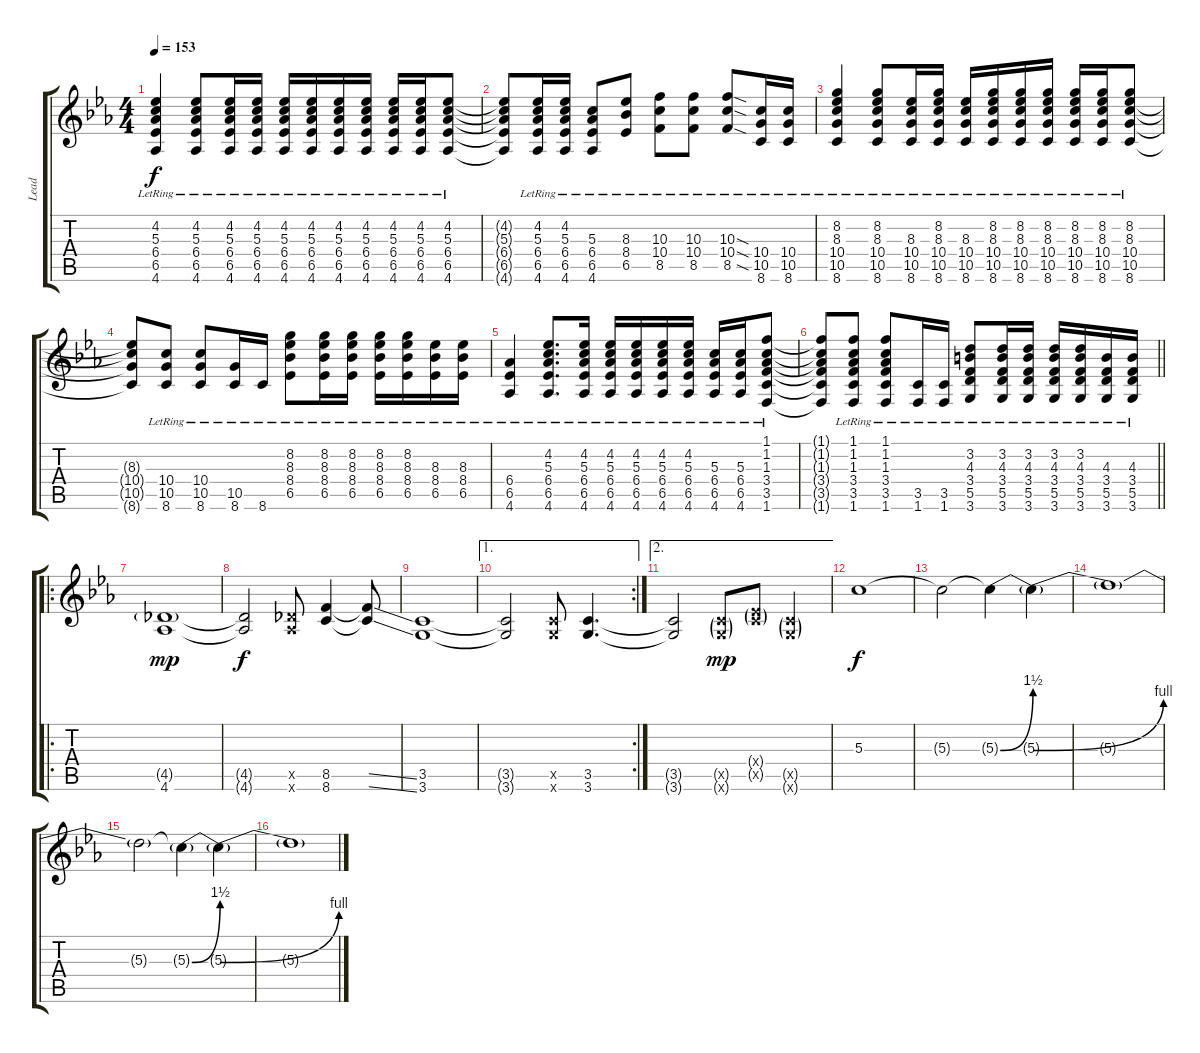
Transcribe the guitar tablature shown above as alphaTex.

\track ("Lead" "Lead") {instrument overdrivenguitar}
\staff {score tabs}
\tuning (E4 B3 G3 D3 A2 E2) {hide}
\ts (4 4)
\tempo 153
\clef g2
\ks eb
(4.2{lr} 5.3{lr} 6.4{lr} 6.5{lr} 4.6{lr}).4{dy f} (4.2{lr} 5.3{lr} 6.4{lr} 6.5{lr} 4.6{lr}).8 (4.2{lr} 5.3{lr} 6.4{lr} 6.5{lr} 4.6{lr}).16 (4.2{lr} 5.3{lr} 6.4{lr} 6.5{lr} 4.6{lr}).16 (4.2{lr} 5.3{lr} 6.4{lr} 6.5{lr} 4.6{lr}).16 (4.2{lr} 5.3{lr} 6.4{lr} 6.5{lr} 4.6{lr}).16 (4.2{lr} 5.3{lr} 6.4{lr} 6.5{lr} 4.6{lr}).16 (4.2{lr} 5.3{lr} 6.4{lr} 6.5{lr} 4.6{lr}).16 (4.2{lr} 5.3{lr} 6.4{lr} 6.5{lr} 4.6{lr}).16 (4.2{lr} 5.3{lr} 6.4{lr} 6.5{lr} 4.6{lr}).16 (4.2{lr} 5.3{lr} 6.4{lr} 6.5{lr} 4.6{lr}).8 |
(4.2{t} 5.3{t} 6.4{t} 6.5{t} 4.6{t}).8 (4.2{lr} 5.3{lr} 6.4{lr} 6.5{lr} 4.6{lr}).16 (4.2{lr} 5.3{lr} 6.4{lr} 6.5{lr} 4.6{lr}).16 (5.3{lr} 6.4{lr} 6.5{lr} 4.6{lr}).8 (8.3{lr} 8.4{lr} 6.5{lr}).8 (10.3{lr} 10.4{lr} 8.5{lr}).8 (10.3{lr} 10.4{lr} 8.5{lr}).8 (10.3{sod lr} 10.4{sod lr} 8.5{sod lr}).8 (10.4{lr} 10.5{lr} 8.6{lr}).16 (10.4{lr} 10.5{lr} 8.6{lr}).16 |
(8.2{lr} 8.3{lr} 10.4{lr} 10.5{lr} 8.6{lr}).4 (8.2{lr} 8.3{lr} 10.4{lr} 10.5{lr} 8.6{lr}).8 (8.3{lr} 10.4{lr} 10.5{lr} 8.6{lr}).16 (8.2{lr} 8.3{lr} 10.4{lr} 10.5{lr} 8.6{lr}).16 (8.3{lr} 10.4{lr} 10.5{lr} 8.6{lr}).16 (8.2{lr} 8.3{lr} 10.4{lr} 10.5{lr} 8.6{lr}).16 (8.2{lr} 8.3{lr} 10.4{lr} 10.5{lr} 8.6{lr}).16 (8.2{lr} 8.3{lr} 10.4{lr} 10.5{lr} 8.6{lr}).16 (8.2{lr} 8.3{lr} 10.4{lr} 10.5{lr} 8.6{lr}).16 (8.2{lr} 8.3{lr} 10.4{lr} 10.5{lr} 8.6{lr}).16 (8.2{lr} 8.3{lr} 10.4{lr} 10.5{lr} 8.6{lr}).8 |
(8.3{t} 10.4{t} 10.5{t} 8.6{t}).8 (10.4{lr} 10.5{lr} 8.6{lr}).8 (10.4{lr} 10.5{lr} 8.6{lr}).8 (10.5{lr} 8.6{lr}).16 8.6{lr}.16 (8.2{lr} 8.3{lr} 8.4{lr} 6.5{lr}).8 (8.2{lr} 8.3{lr} 8.4{lr} 6.5{lr}).16 (8.2{lr} 8.3{lr} 8.4{lr} 6.5{lr}).16 (8.2{lr} 8.3{lr} 8.4{lr} 6.5{lr}).16 (8.2{lr} 8.3{lr} 8.4{lr} 6.5{lr}).16 (8.3{lr} 8.4{lr} 6.5{lr}).16 (8.3{lr} 8.4{lr} 6.5{lr}).16 |
(6.4{lr} 6.5{lr} 4.6{lr}).4 (4.2{lr} 5.3{lr} 6.4{lr} 6.5{lr} 4.6{lr}).8{d} (4.2{lr} 5.3{lr} 6.4{lr} 6.5{lr} 4.6{lr}).16 (4.2{lr} 5.3{lr} 6.4{lr} 6.5{lr} 4.6{lr}).16 (4.2{lr} 5.3{lr} 6.4{lr} 6.5{lr} 4.6{lr}).16 (4.2{lr} 5.3{lr} 6.4{lr} 6.5{lr} 4.6{lr}).16 (4.2{lr} 5.3{lr} 6.4{lr} 6.5{lr} 4.6{lr}).16 (5.3{lr} 6.4{lr} 6.5{lr} 4.6{lr}).16 (5.3{lr} 6.4{lr} 6.5{lr} 4.6{lr}).16 (1.1{lr} 1.2{lr} 1.3{lr} 3.4{lr} 3.5{lr} 1.6{lr}).8 |
\barLineRight lightlight
(1.1{t} 1.2{t} 1.3{t} 3.4{t} 3.5{t} 1.6{t}).8 (1.1{lr} 1.2{lr} 1.3{lr} 3.4{lr} 3.5{lr} 1.6{lr}).8 (1.1{lr} 1.2{lr} 1.3{lr} 3.4{lr} 3.5{lr} 1.6{lr}).8 (3.5{lr} 1.6{lr}).16 (3.5{lr} 1.6{lr}).16 (3.2{lr} 4.3{lr} 3.4{lr} 5.5{lr} 3.6{lr}).8 (3.2{lr} 4.3{lr} 3.4{lr} 5.5{lr} 3.6{lr}).16 (3.2{lr} 4.3{lr} 3.4{lr} 5.5{lr} 3.6{lr}).16 (3.2{lr} 4.3{lr} 3.4{lr} 5.5{lr} 3.6{lr}).16 (3.2{lr} 4.3{lr} 3.4{lr} 5.5{lr} 3.6{lr}).16 (4.3{lr} 3.4{lr} 5.5{lr} 3.6{lr}).16 (4.3{lr} 3.4{lr} 5.5{lr} 3.6{lr}).16 |
\ro
(4.5{g} 4.6).1{dy mp} |
(4.5{t} 4.6{t}).2{dy f} (4.5{x} 4.6{x}).8 (8.5 8.6).4 (8.5{ss t} 8.6{ss t}).8 |
(3.5 3.6).1 |
\ae 1
\rc 2
(3.5{t} 3.6{t}).2 (3.5{x} 3.6{x}).8 (3.5 3.6).4{d} |
\ae 2
(3.5{t} 3.6{t}).2 (3.5{g x} 3.6{g x}).8{dy mp} (1.4{g x} 3.5{g x}).8 (3.5{g x} 3.6{g x}).4 |
5.3.1{dy f} |
5.3{t}.2 5.3{be (bend 0 0 60 6) t}.4 5.3{be (bend 0 0 60 4) t}.4 |
5.3{t}.1 |
5.3{t}.2 5.3{be (bend 0 0 60 6) t}.4 5.3{be (bend 0 0 60 4) t}.4 |
5.3{t}.1
